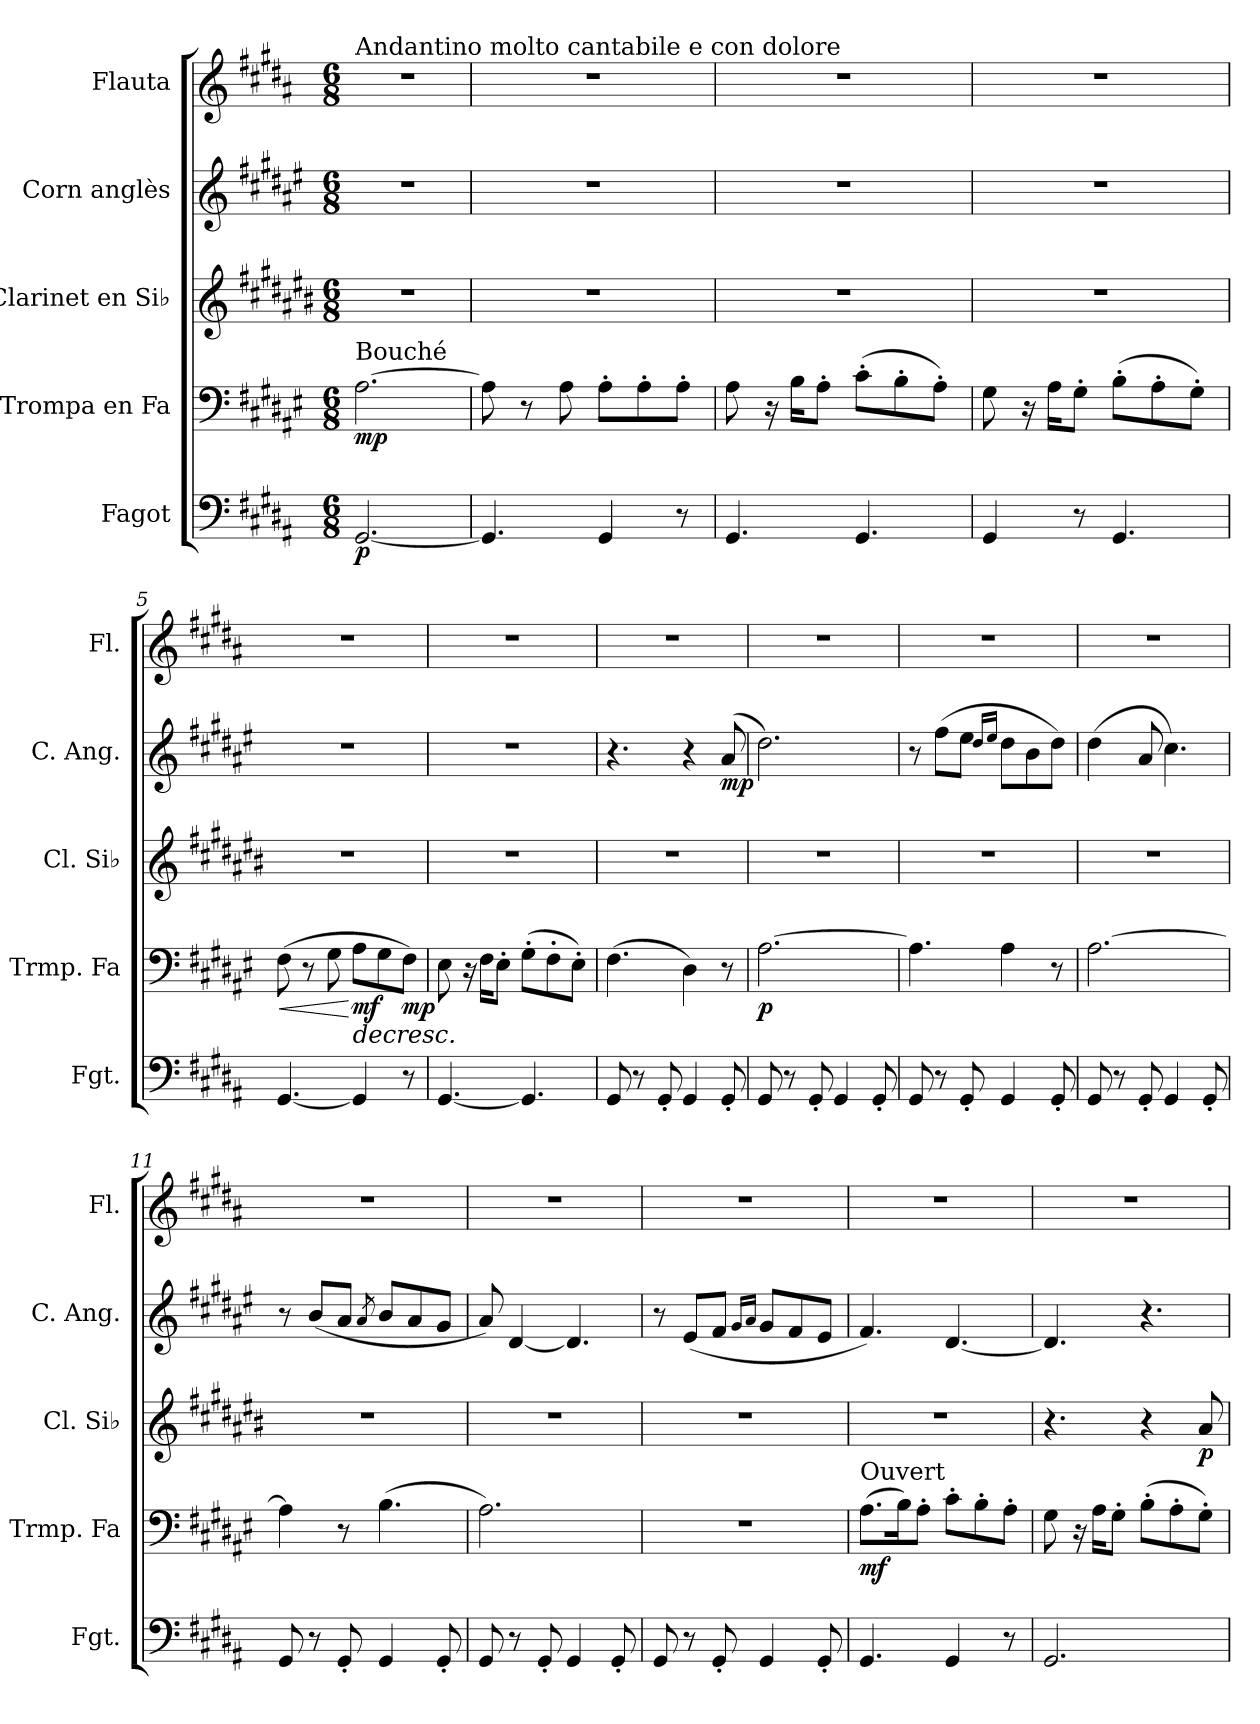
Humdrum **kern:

**kern	**dynam	**kern	**dynam	**kern	**dynam	**kern	**dynam	**kern
*part5	*part5	*part4	*part4	*part3	*part3	*part2	*part2	*part1
*staff5	*staff5	*staff4	*staff4	*staff3	*staff3	*staff2	*staff2	*staff1
*I"Fagot	*	*I"Trompa en Fa	*	*I"Clarinet en Si♭	*	*I"Corn anglès	*	*I"Flauta
*I'Fgt.	*	*I'Trmp. Fa	*	*I'Cl. Si♭	*	*I'C. Ang.	*	*I'Fl.
*clefF4	*	*clefF4	*	*clefG2	*	*clefG2	*	*clefG2
*	*	*ITrd4c7	*	*ITrd1c2	*	*ITrd4c7	*	*
*k[f#c#g#d#a#]	*	*k[f#c#g#d#a#]	*	*k[f#c#g#d#a#]	*	*k[f#c#g#d#a#]	*	*k[f#c#g#d#a#]
*M6/8	*	*M6/8	*	*M6/8	*	*M6/8	*	*M6/8
*MM80	*	*MM80	*	*MM80	*	*MM80	*	*MM80
=1	=1	=1	=1	=1	=1	=1	=1	=1
!	!	!	!	!	!	!	!	!LO:TX:a:t=Andantino molto cantabile e con dolore
!	!	!LO:TX:a:t=Bouché	!	!	!	!	!	!
!	!LO:DY:b	!	!LO:DY:b	!	!	!	!	!
[2.GG#/	p	[2.D#\	mp	2.r	.	2.r	.	2.r
=2	=2	=2	=2	=2	=2	=2	=2	=2
4.GG#/]	.	8D#\]	.	2.r	.	2.r	.	2.r
.	.	8r	.	.	.	.	.	.
.	.	8D#\	.	.	.	.	.	.
4GG#/	.	8D#'\L	.	.	.	.	.	.
.	.	8D#'\	.	.	.	.	.	.
8r	.	8D#'\J	.	.	.	.	.	.
=3	=3	=3	=3	=3	=3	=3	=3	=3
4.GG#/	.	8D#\	.	2.r	.	2.r	.	2.r
.	.	16r	.	.	.	.	.	.
.	.	16E\KL	.	.	.	.	.	.
.	.	8D#'\J	.	.	.	.	.	.
4.GG#/	.	(8F#'\L	.	.	.	.	.	.
.	.	8E'\	.	.	.	.	.	.
.	.	8D#'\J)	.	.	.	.	.	.
=4	=4	=4	=4	=4	=4	=4	=4	=4
4GG#/	.	8C#\	.	2.r	.	2.r	.	2.r
.	.	16r	.	.	.	.	.	.
.	.	16D#\KL	.	.	.	.	.	.
8r	.	8C#'\J	.	.	.	.	.	.
4.GG#/	.	(8E'\L	.	.	.	.	.	.
.	.	8D#'\	.	.	.	.	.	.
.	.	8C#'\J)	.	.	.	.	.	.
=5	=5	=5	=5	=5	=5	=5	=5	=5
!	!	!	!LO:HP:b	!	!	!	!	!
[4.GG#/	.	(8BB\	<	2.r	.	2.r	.	2.r
.	.	8r	.	.	.	.	.	.
.	.	8C#\	.	.	.	.	.	.
!	!	!	!LO:HP:n=1:b	!	!	!	!	!
!	!	!	!LO:DY:n=1:b	!	!	!	!	!
4GG#/]	.	8D#\L	[ > mf	.	.	.	.	.
.	.	8C#\	.	.	.	.	.	.
!	!	!	!LO:DY:n=2:b	!	!	!	!	!
8r	.	8BB\J)	mp	.	.	.	.	.
.	.	.	]	.	.	.	.	.
!!LO:LB:g=z
=6	=6	=6	=6	=6	=6	=6	=6	=6
[4.GG#/	.	8AA#\	.	2.r	.	2.r	.	2.r
.	.	16r	.	.	.	.	.	.
.	.	16BB\KL	.	.	.	.	.	.
.	.	8AA#'\J	.	.	.	.	.	.
4.GG#/]	.	(8C#'\L	.	.	.	.	.	.
.	.	8BB'\	.	.	.	.	.	.
.	.	8AA#'\J)	.	.	.	.	.	.
=7	=7	=7	=7	=7	=7	=7	=7	=7
8GG#/	.	(4.BB\	.	2.r	.	4.r	.	2.r
8r	.	.	.	.	.	.	.	.
8GG#'/	.	.	.	.	.	.	.	.
4GG#/	.	4GG#\)	.	.	.	4r	.	.
!	!	!	!	!	!	!	!LO:DY:b	!
8GG#'/	.	8r	.	.	.	(8d#/	mp	.
=8	=8	=8	=8	=8	=8	=8	=8	=8
!	!	!	!LO:DY:b	!	!	!	!	!
8GG#/	.	[2.D#\	p	2.r	.	2.g#\)	.	2.r
8r	.	.	.	.	.	.	.	.
8GG#'/	.	.	.	.	.	.	.	.
4GG#/	.	.	.	.	.	.	.	.
8GG#'/	.	.	.	.	.	.	.	.
=9	=9	=9	=9	=9	=9	=9	=9	=9
8GG#/	.	4.D#\]	.	2.r	.	8r	.	2.r
8r	.	.	.	.	.	(8b\L	.	.
8GG#'/	.	.	.	.	.	8a#\J	.	.
.	.	.	.	.	.	16qg#/LL	.	.
.	.	.	.	.	.	16qa#/JJ	.	.
4GG#/	.	4D#\	.	.	.	8g#\L	.	.
.	.	.	.	.	.	8e\	.	.
8GG#'/	.	8r	.	.	.	8g#\J)	.	.
=10	=10	=10	=10	=10	=10	=10	=10	=10
8GG#/	.	[2.D#\	.	2.r	.	(4g#\	.	2.r
8r	.	.	.	.	.	.	.	.
8GG#'/	.	.	.	.	.	8d#/	.	.
4GG#/	.	.	.	.	.	4.f#\)	.	.
8GG#'/	.	.	.	.	.	.	.	.
!!LO:LB:g=z
=11	=11	=11	=11	=11	=11	=11	=11	=11
8GG#/	.	4D#\]	.	2.r	.	8r	.	2.r
8r	.	.	.	.	.	(8e/L	.	.
8GG#'/	.	8r	.	.	.	8d#/J	.	.
.	.	.	.	.	.	8qd#/	.	.
4GG#/	.	(4.E\	.	.	.	8e/L	.	.
.	.	.	.	.	.	8d#/	.	.
8GG#'/	.	.	.	.	.	8c#/J	.	.
=12	=12	=12	=12	=12	=12	=12	=12	=12
8GG#/	.	2.D#\)	.	2.r	.	8d#/)	.	2.r
8r	.	.	.	.	.	[4G#/	.	.
8GG#'/	.	.	.	.	.	.	.	.
4GG#/	.	.	.	.	.	4.G#/]	.	.
8GG#'/	.	.	.	.	.	.	.	.
=13	=13	=13	=13	=13	=13	=13	=13	=13
8GG#/	.	2.r	.	2.r	.	8r	.	2.r
8r	.	.	.	.	.	(8A#/L	.	.
8GG#'/	.	.	.	.	.	8B/J	.	.
.	.	.	.	.	.	16qc#/LL	.	.
.	.	.	.	.	.	16qd#/JJ	.	.
4GG#/	.	.	.	.	.	8c#/L	.	.
.	.	.	.	.	.	8B/	.	.
8GG#'/	.	.	.	.	.	8A#/J	.	.
=14	=14	=14	=14	=14	=14	=14	=14	=14
!	!	!LO:TX:a:t=Ouvert	!	!	!	!	!	!
!	!	!	!LO:DY:b	!	!	!	!	!
4.GG#/	.	(8.D#\L	mf	2.r	.	4.B/)	.	2.r
.	.	16E\K)	.	.	.	.	.	.
.	.	8D#'\J	.	.	.	.	.	.
4GG#/	.	8F#'\L	.	.	.	[4.G#/	.	.
.	.	8E'\	.	.	.	.	.	.
8r	.	8D#'\J	.	.	.	.	.	.
=15	=15	=15	=15	=15	=15	=15	=15	=15
2.GG#/	.	8C#\	.	4.r	.	4.G#/]	.	2.r
.	.	16r	.	.	.	.	.	.
.	.	16D#\KL	.	.	.	.	.	.
.	.	8C#'\J	.	.	.	.	.	.
.	.	(8E'\L	.	4r	.	4.r	.	.
.	.	8D#'\	.	.	.	.	.	.
!	!	!	!	!	!LO:DY:b	!	!	!
.	.	8C#'\J)	.	8g#/	p	.	.	.
=	=	=	=	=	=	=	=	=
*-	*-	*-	*-	*-	*-	*-	*-	*-
